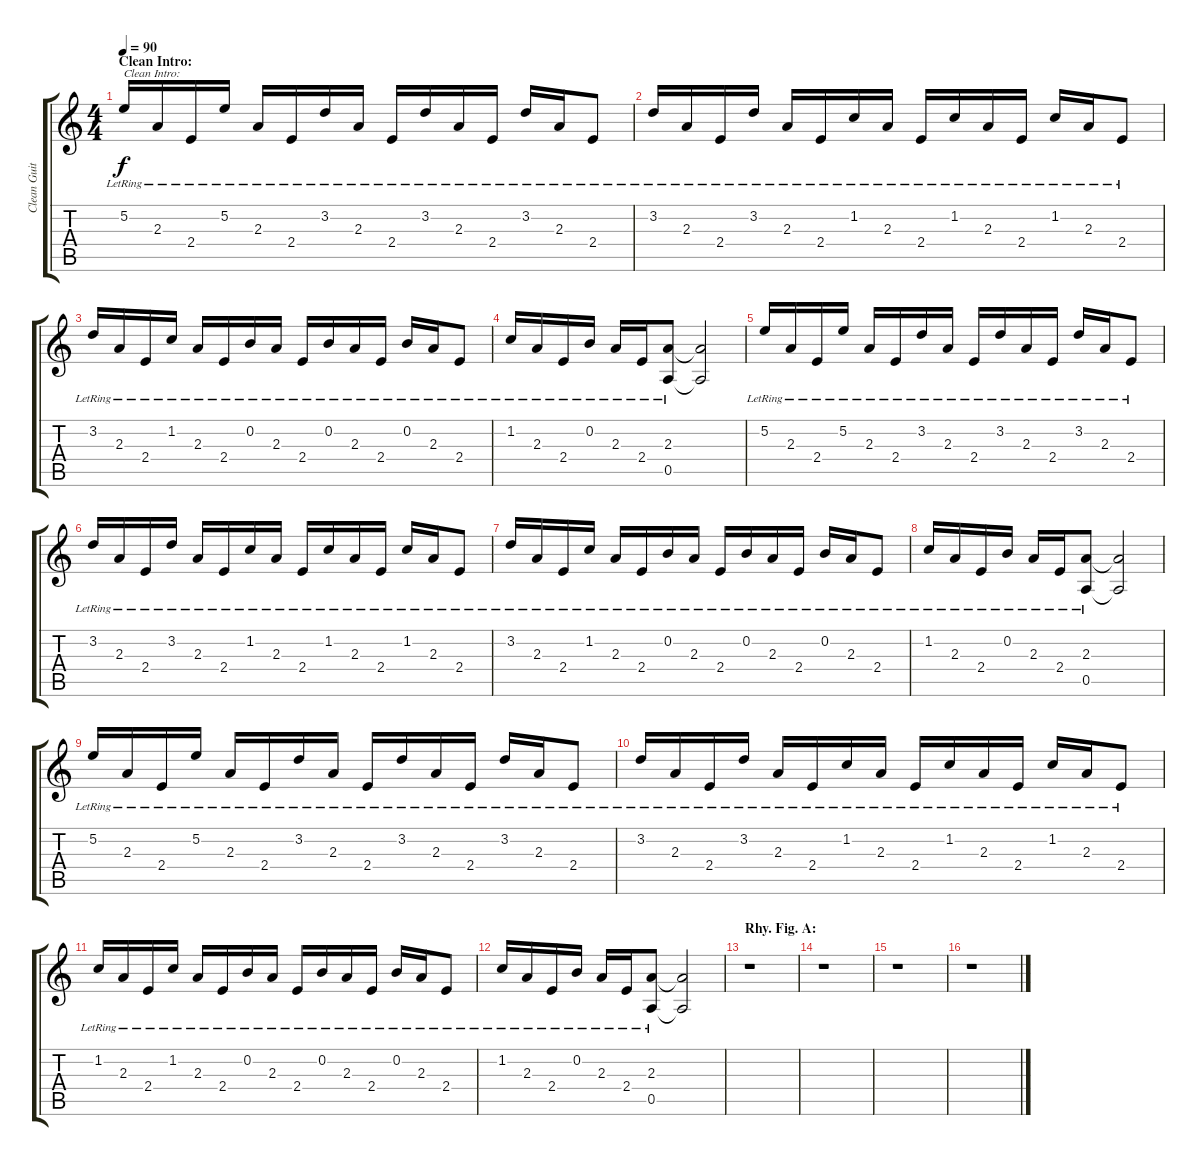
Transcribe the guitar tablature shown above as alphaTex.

\track ("Clean Guitar" "Clean Guit") {instrument acousticguitarsteel}
\staff {score tabs}
\tuning (E4 B3 G3 D3 A2 E2) {hide}
\ts (4 4)
\section ("" "Clean Intro:")
\tempo 90
\clef g2
\ks c
5.2{lr}.16{txt "Clean Intro:" dy f instrument acousticguitarsteel} 2.3{lr}.16 2.4{lr}.16 5.2{lr}.16 2.3{lr}.16 2.4{lr}.16 3.2{lr}.16 2.3{lr}.16 2.4{lr}.16 3.2{lr}.16 2.3{lr}.16 2.4{lr}.16 3.2{lr}.16 2.3{lr}.16 2.4{lr}.8 |
3.2{lr}.16 2.3{lr}.16 2.4{lr}.16 3.2{lr}.16 2.3{lr}.16 2.4{lr}.16 1.2{lr}.16 2.3{lr}.16 2.4{lr}.16 1.2{lr}.16 2.3{lr}.16 2.4{lr}.16 1.2{lr}.16 2.3{lr}.16 2.4{lr}.8 |
3.2{lr}.16 2.3{lr}.16 2.4{lr}.16 1.2{lr}.16 2.3{lr}.16 2.4{lr}.16 0.2{lr}.16 2.3{lr}.16 2.4{lr}.16 0.2{lr}.16 2.3{lr}.16 2.4{lr}.16 0.2{lr}.16 2.3{lr}.16 2.4{lr}.8 |
1.2{lr}.16 2.3{lr}.16 2.4{lr}.16 0.2{lr}.16 2.3{lr}.16 2.4{lr}.16 (2.3{lr} 0.5{lr}).8 (2.3{t} 0.5{t}).2 |
5.2{lr}.16 2.3{lr}.16 2.4{lr}.16 5.2{lr}.16 2.3{lr}.16 2.4{lr}.16 3.2{lr}.16 2.3{lr}.16 2.4{lr}.16 3.2{lr}.16 2.3{lr}.16 2.4{lr}.16 3.2{lr}.16 2.3{lr}.16 2.4{lr}.8 |
3.2{lr}.16 2.3{lr}.16 2.4{lr}.16 3.2{lr}.16 2.3{lr}.16 2.4{lr}.16 1.2{lr}.16 2.3{lr}.16 2.4{lr}.16 1.2{lr}.16 2.3{lr}.16 2.4{lr}.16 1.2{lr}.16 2.3{lr}.16 2.4{lr}.8 |
3.2{lr}.16 2.3{lr}.16 2.4{lr}.16 1.2{lr}.16 2.3{lr}.16 2.4{lr}.16 0.2{lr}.16 2.3{lr}.16 2.4{lr}.16 0.2{lr}.16 2.3{lr}.16 2.4{lr}.16 0.2{lr}.16 2.3{lr}.16 2.4{lr}.8 |
1.2{lr}.16 2.3{lr}.16 2.4{lr}.16 0.2{lr}.16 2.3{lr}.16 2.4{lr}.16 (2.3{lr} 0.5{lr}).8 (2.3{t} 0.5{t}).2 |
5.2{lr}.16 2.3{lr}.16 2.4{lr}.16 5.2{lr}.16 2.3{lr}.16 2.4{lr}.16 3.2{lr}.16 2.3{lr}.16 2.4{lr}.16 3.2{lr}.16 2.3{lr}.16 2.4{lr}.16 3.2{lr}.16 2.3{lr}.16 2.4{lr}.8 |
3.2{lr}.16 2.3{lr}.16 2.4{lr}.16 3.2{lr}.16 2.3{lr}.16 2.4{lr}.16 1.2{lr}.16 2.3{lr}.16 2.4{lr}.16 1.2{lr}.16 2.3{lr}.16 2.4{lr}.16 1.2{lr}.16 2.3{lr}.16 2.4{lr}.8 |
1.2{lr}.16 2.3{lr}.16 2.4{lr}.16 1.2{lr}.16 2.3{lr}.16 2.4{lr}.16 0.2{lr}.16 2.3{lr}.16 2.4{lr}.16 0.2{lr}.16 2.3{lr}.16 2.4{lr}.16 0.2{lr}.16 2.3{lr}.16 2.4{lr}.8 |
1.2{lr}.16 2.3{lr}.16 2.4{lr}.16 0.2{lr}.16 2.3{lr}.16 2.4{lr}.16 (2.3{lr} 0.5{lr}).8 (2.3{t} 0.5{t}).2 |
\section ("" "Rhy. Fig. A:")
r.1 |
r.1 |
r.1 |
r.1
